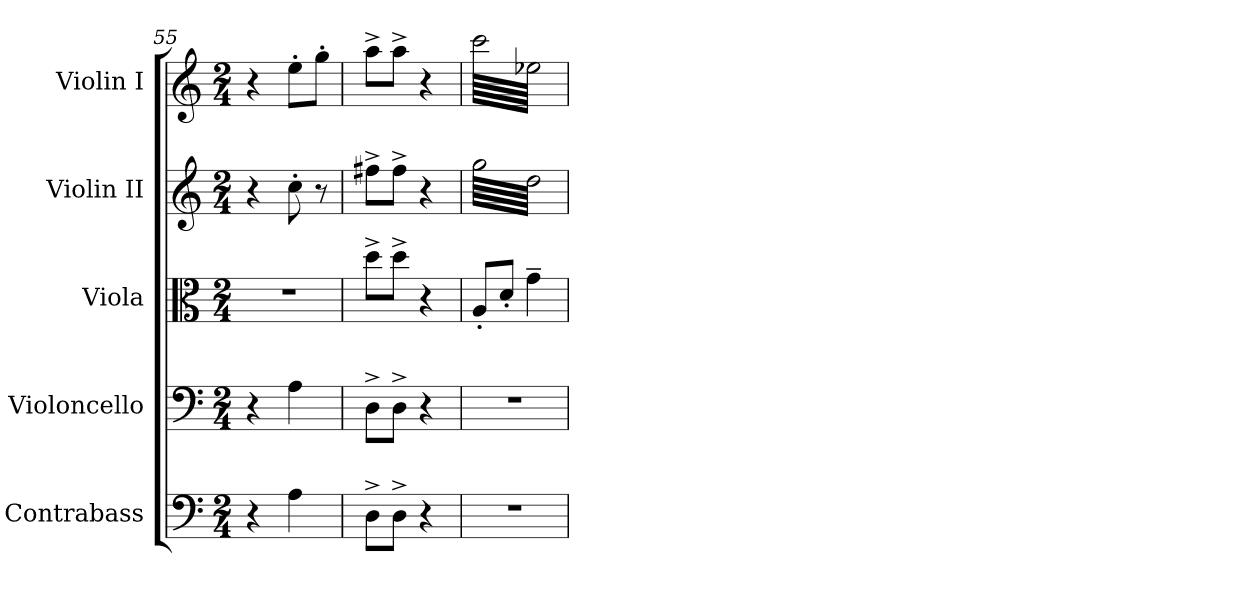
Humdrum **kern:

**kern	**kern	**kern	**kern	**kern
*part5	*part4	*part3	*part2	*part1
*staff5	*staff4	*staff3	*staff2	*staff1
*I"Contrabass	*I"Violoncello	*I"Viola	*I"Violin II	*I"Violin I
*I'Cb.	*I'Vc.	*I'Vla.	*I'Vln. II	*I'Vln. I
*clefF4	*clefF4	*clefC3	*clefG2	*clefG2
*ITrd7c12	*	*	*	*
*k[]	*k[]	*k[]	*k[]	*k[]
*M2/4	*M2/4	*M2/4	*M2/4	*M2/4
=55	=55	=55	=55	=55
4r	4r	2r	4r	4r
4AA\	4A\	.	8cc'\	8ee'\L
.	.	.	8r	8gg'\J
=56	=56	=56	=56	=56
8DD^\L	8D^\L	8dd^\L	8ff#X^\L	8aa^\L
8DD^\J	8D^\J	8dd^\J	8ff#^\J	8aa^\J
4r	4r	4r	4r	4r
=57	=57	=57	=57	=57
*	*	*	*tremolo	*
*	*	*	*	*tremolo
2r	2r	8A'/L	64gg\LLLL	64ccc\LLLL
.	.	.	64dd\	64ee-X\
.	.	.	64gg\	64ccc\
.	.	.	64dd\	64ee-X\
.	.	.	64gg\	64ccc\
.	.	.	64dd\	64ee-X\
.	.	.	64gg\	64ccc\
.	.	.	64dd\	64ee-X\
.	.	8d'/J	64gg\	64ccc\
.	.	.	64dd\	64ee-X\
.	.	.	64gg\	64ccc\
.	.	.	64dd\	64ee-X\
.	.	.	64gg\	64ccc\
.	.	.	64dd\	64ee-X\
.	.	.	64gg\	64ccc\
.	.	.	64dd\	64ee-X\
.	.	4g~\	64gg\	64ccc\
.	.	.	64dd\	64ee-X\
.	.	.	64gg\	64ccc\
.	.	.	64dd\	64ee-X\
.	.	.	64gg\	64ccc\
.	.	.	64dd\	64ee-X\
.	.	.	64gg\	64ccc\
.	.	.	64dd\	64ee-X\
.	.	.	64gg\	64ccc\
.	.	.	64dd\	64ee-X\
.	.	.	64gg\	64ccc\
.	.	.	64dd\	64ee-X\
.	.	.	64gg\	64ccc\
.	.	.	64dd\	64ee-X\
.	.	.	64gg\	64ccc\
.	.	.	64dd\JJJJ	64ee-X\JJJJ
*	*	*	*	*Xtremolo
*	*	*	*Xtremolo	*
.	.	.	.	.
.	.	.	.	.
.	.	.	.	.
.	.	.	.	.
.	.	.	.	.
.	.	.	.	.
.	.	.	.	.
.	.	.	.	.
.	.	.	.	.
.	.	.	.	.
.	.	.	.	.
.	.	.	.	.
.	.	.	.	.
.	.	.	.	.
.	.	.	.	.
.	.	.	.	.
=	=	=	=	=
*-	*-	*-	*-	*-
